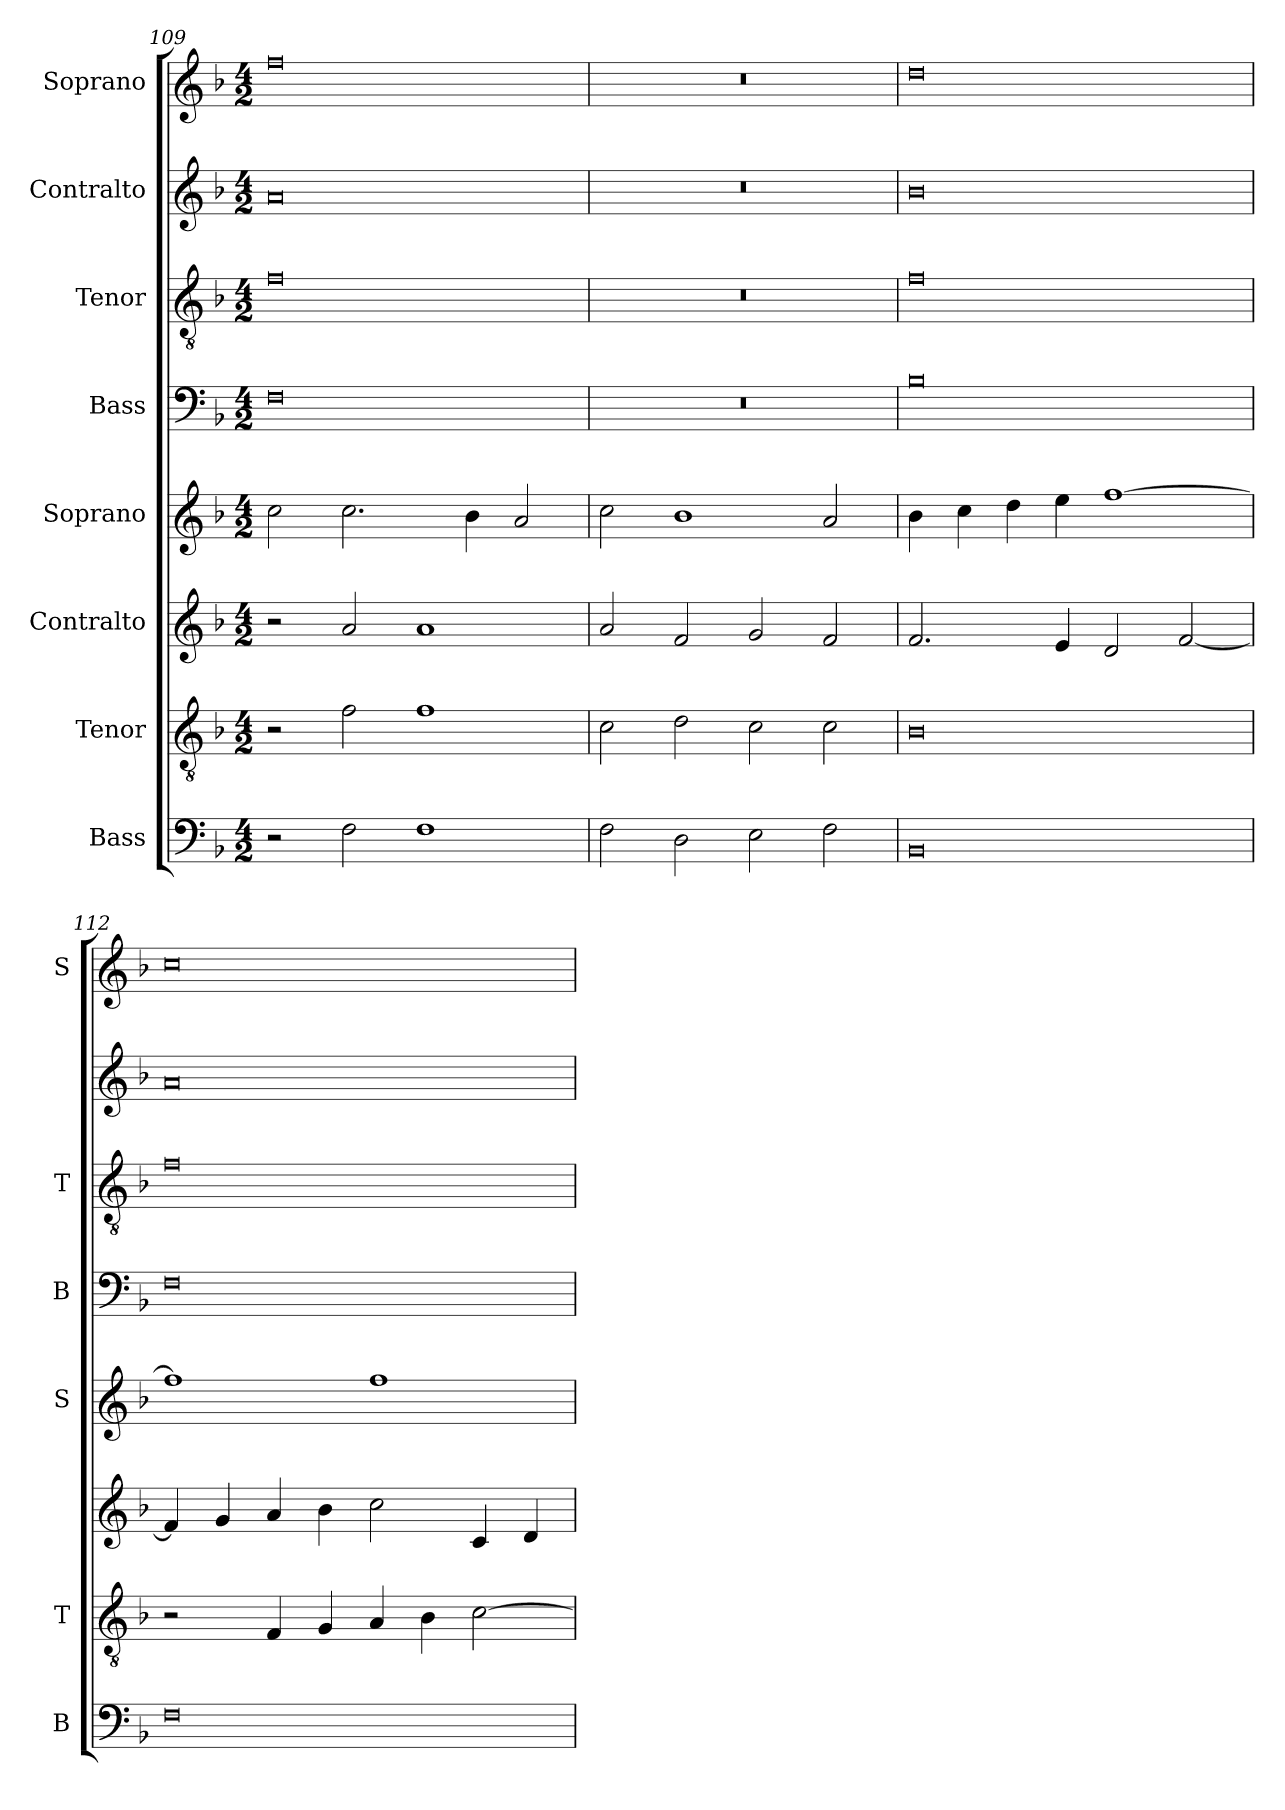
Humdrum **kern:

**kern	**kern	**kern	**kern	**kern	**kern	**kern	**kern
*part8	*part7	*part6	*part5	*part4	*part3	*part2	*part1
*staff8	*staff7	*staff6	*staff5	*staff4	*staff3	*staff2	*staff1
*I"Bass	*I"Tenor	*I"Contralto	*I"Soprano	*I"Bass	*I"Tenor	*I"Contralto	*I"Soprano
*I'B	*I'T	*	*I'S	*I'B	*I'T	*	*I'S
*clefF4	*clefGv2	*clefG2	*clefG2	*clefF4	*clefGv2	*clefG2	*clefG2
*k[b-]	*k[b-]	*k[b-]	*k[b-]	*k[b-]	*k[b-]	*k[b-]	*k[b-]
*G:dor	*G:dor	*G:dor	*G:dor	*G:dor	*G:dor	*G:dor	*G:dor
*M4/2	*M4/2	*M4/2	*M4/2	*M4/2	*M4/2	*M4/2	*M4/2
=109	=109	=109	=109	=109	=109	=109	=109
2r	2r	2r	2cc	0F	0f	0a	0ff
2F	2f	2a	2.cc	.	.	.	.
1F	1f	1a	.	.	.	.	.
.	.	.	4b-	.	.	.	.
.	.	.	2a	.	.	.	.
=110	=110	=110	=110	=110	=110	=110	=110
2F	2c	2a	2cc	0r	0r	0r	0r
2D	2d	2f	1b-	.	.	.	.
2E	2c	2g	.	.	.	.	.
2F	2c	2f	2a	.	.	.	.
=111	=111	=111	=111	=111	=111	=111	=111
0BB-	0B-	2.f	4b-	0B-	0f	0b-	0dd
.	.	.	4cc	.	.	.	.
.	.	.	4dd	.	.	.	.
.	.	4e	4ee	.	.	.	.
.	.	2d	[1ff	.	.	.	.
.	.	[2f	.	.	.	.	.
=112	=112	=112	=112	=112	=112	=112	=112
0F	2r	4f]	1ff]	0F	0f	0a	0cc
.	.	4g	.	.	.	.	.
.	4F	4a	.	.	.	.	.
.	4G	4b-	.	.	.	.	.
.	4A	2cc	1ff	.	.	.	.
.	4B-	.	.	.	.	.	.
.	[2c	4c	.	.	.	.	.
.	.	4d	.	.	.	.	.
=	=	=	=	=	=	=	=
*-	*-	*-	*-	*-	*-	*-	*-
